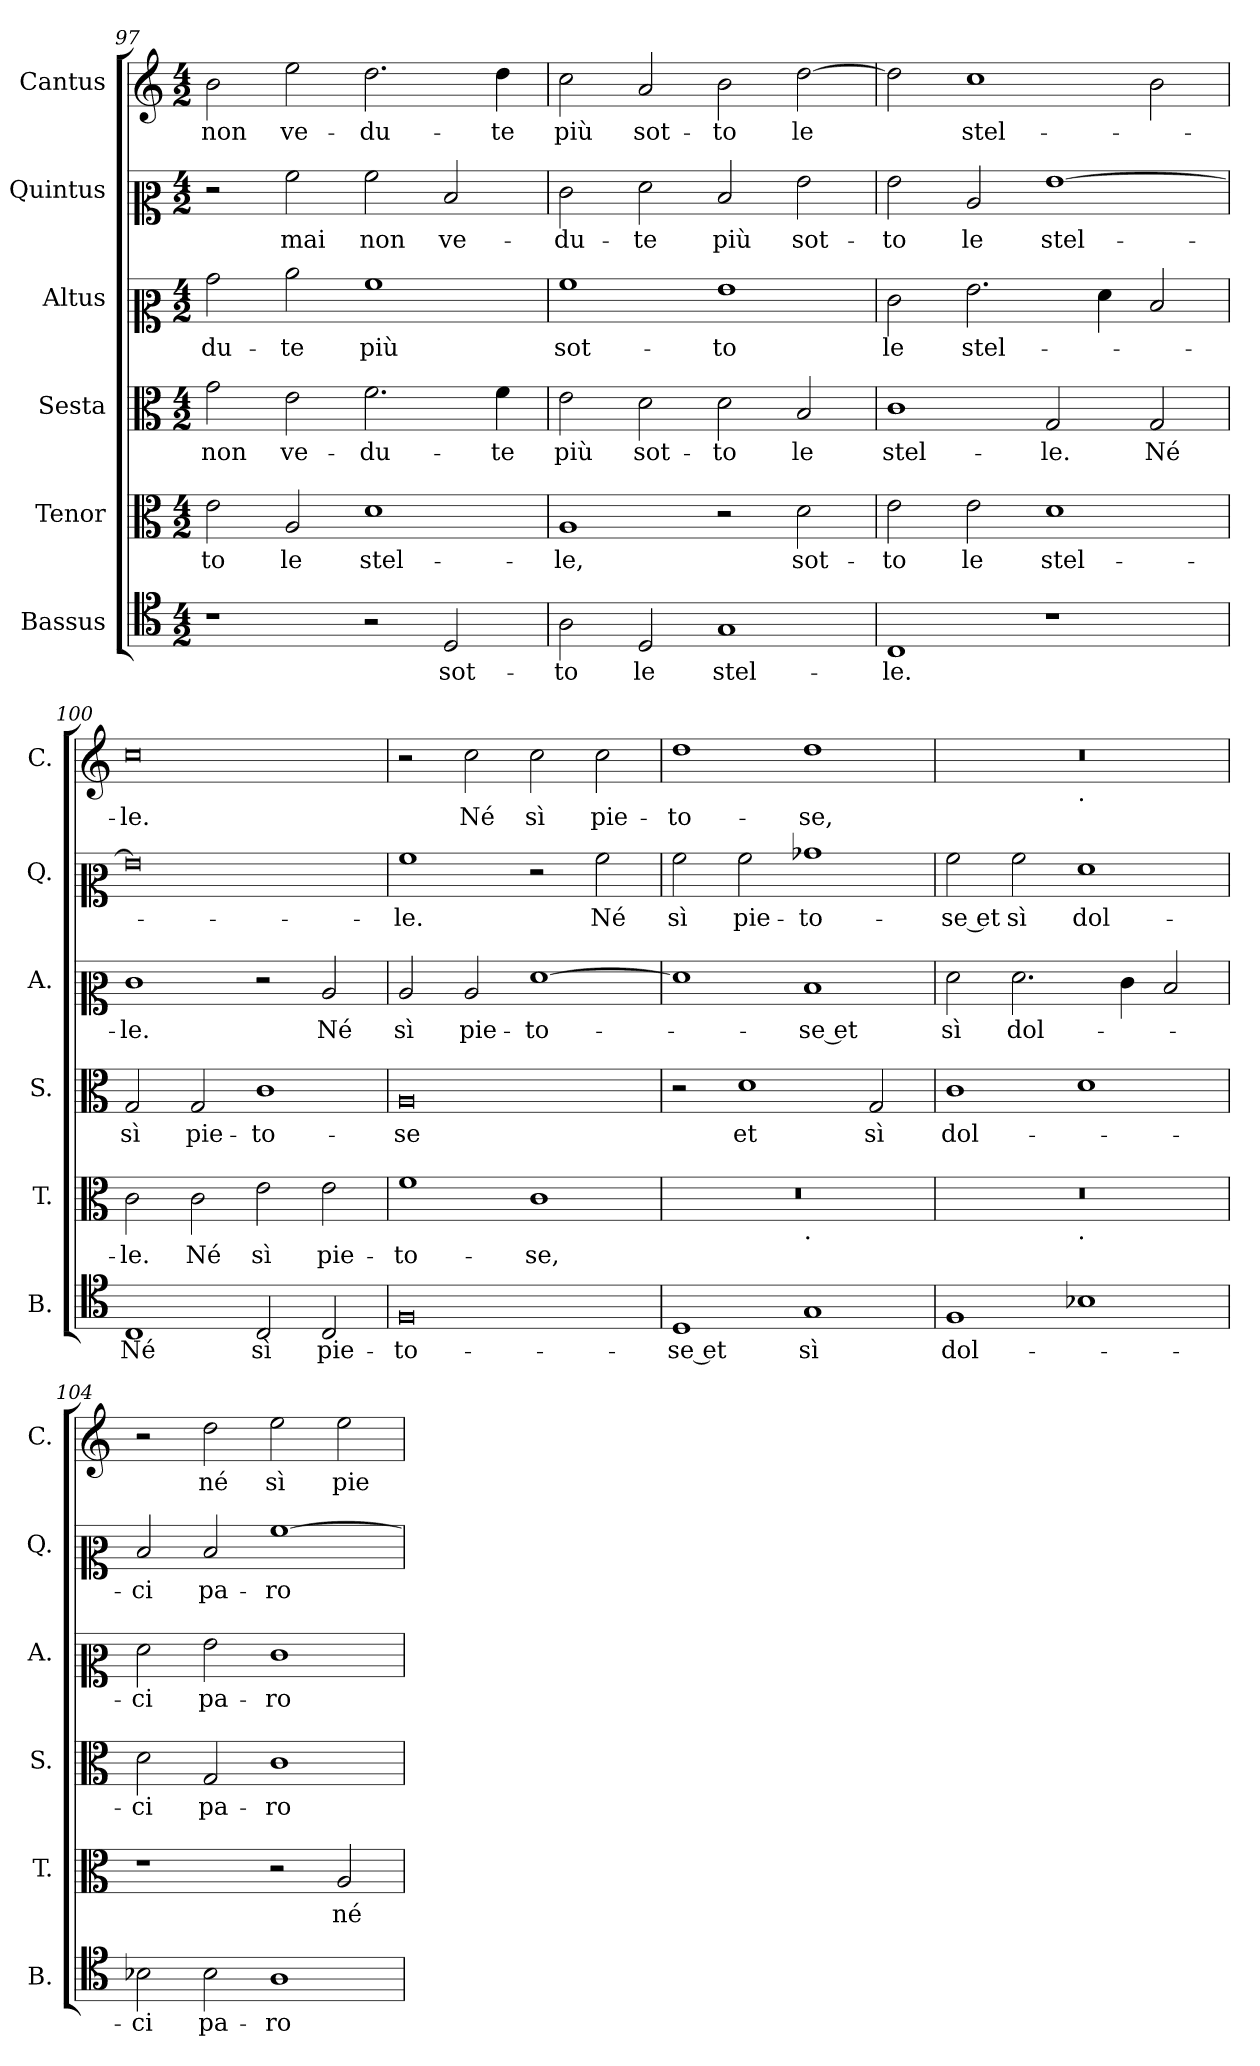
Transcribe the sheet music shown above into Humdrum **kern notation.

**kern	**text	**kern	**text	**kern	**text	**kern	**text	**kern	**text	**kern	**text
*part6	*part6	*part5	*part5	*part4	*part4	*part3	*part3	*part2	*part2	*part1	*part1
*staff6	*staff6	*staff5	*staff5	*staff4	*staff4	*staff3	*staff3	*staff2	*staff2	*staff1	*staff1
*I"Bassus	*	*I"Tenor	*	*I"Sesta	*	*I"Altus	*	*I"Quintus	*	*I"Cantus	*
*I'B.	*	*I'T.	*	*I'S.	*	*I'A.	*	*I'Q.	*	*I'C.	*
*clefC4	*	*clefC3	*	*clefC3	*	*clefC2	*	*clefC2	*	*clefG2	*
*k[]	*	*k[]	*	*k[]	*	*k[]	*	*k[]	*	*k[]	*
*M4/2	*	*M4/2	*	*M4/2	*	*M4/2	*	*M4/2	*	*M4/2	*
=97	=97	=97	=97	=97	=97	=97	=97	=97	=97	=97	=97
1r	.	2e\	-to	2g\	non	2b\	-du-	2r	.	2b\	non
.	.	2A/	le	2e\	ve-	2cc\	-te	2a\	mai	2ee\	ve-
2r	.	1d	stel-	2.f\	-du-	1a	più	2a\	non	2.dd\	-du-
2D/	sot-	.	.	.	.	.	.	2d/	ve-	.	.
.	.	.	.	4f\	-te	.	.	.	.	4dd\	-te
=98	=98	=98	=98	=98	=98	=98	=98	=98	=98	=98	=98
2A\	-to	1A	-le,	2e\	più	1a	sot-	2e\	-du-	2cc\	più
2D/	le	.	.	2d\	sot-	.	.	2f\	-te	2a/	sot-
1G	stel-	2r	.	2d\	-to	1g	-to	2d/	più	2b\	-to
.	.	2d\	sot-	2B/	le	.	.	2g\	sot-	[2dd\	le
=99	=99	=99	=99	=99	=99	=99	=99	=99	=99	=99	=99
1C	-le.	2e\	-to	1c	stel-	2e\	le	2g\	-to	2dd\]	.
.	.	2e\	le	.	.	2.g\	stel-	2c/	le	1cc	stel-
1r	.	1d	stel-	2G/	-le.	.	.	[1g	stel-	.	.
.	.	.	.	.	.	4f\	.	.	.	.	.
.	.	.	.	2G/	Né	2d/	.	.	.	2b\	.
=100	=100	=100	=100	=100	=100	=100	=100	=100	=100	=100	=100
1C	Né	2c\	-le.	2G/	sì	1e	-le.	0g]	.	0cc	-le.
.	.	2c\	Né	2G/	pie-	.	.	.	.	.	.
2C/	sì	2e\	sì	1c	-to-	2r	.	.	.	.	.
2C/	pie-	2e\	pie-	.	.	2c/	Né	.	.	.	.
=101	=101	=101	=101	=101	=101	=101	=101	=101	=101	=101	=101
0F	-to-	1f	-to-	0A	-se	2c/	sì	1a	-le.	2r	.
.	.	.	.	.	.	2c/	pie-	.	.	2cc\	Né
.	.	1c	-se,	.	.	[1f	-to-	2r	.	2cc\	sì
.	.	.	.	.	.	.	.	2a\	Né	2cc\	pie-
!!LO:PB:g=z
=102	=102	=102	=102	=102	=102	=102	=102	=102	=102	=102	=102
*	*	*^	*	*	*	*	*	*	*	*	*
1D	-se et	0r	1ryy	.	2r	.	1f]	.	2a\	sì	1dd	-to-
.	.	.	.	.	1d	et	.	.	2a\	pie-	.	.
!	!	!	!LO:TX:b:t=.	!	!	!	!	!	!	!	!	!
1G	sì	.	1ryy	.	.	.	1d	-se et	1b-X	-to-	1dd	-se,
.	.	.	.	.	2G/	sì	.	.	.	.	.	.
=103	=103	=103	=103	=103	=103	=103	=103	=103	=103	=103	=103	=103
*	*	*	*	*	*	*	*	*	*	*	*^	*
1F	dol-	0r	1ryy	.	1c	dol-	2f\	sì	2a\	-se et	0r	1ryy	.
.	.	.	.	.	.	.	2.f\	dol-	2a\	sì	.	.	.
!	!	!	!	!	!	!	!	!	!	!	!	!LO:TX:b:t=.	!
!	!	!	!LO:TX:b:t=.	!	!	!	!	!	!	!	!	!	!
1B-X	.	.	1ryy	.	1d	.	.	.	1f	dol-	.	1ryy	.
.	.	.	.	.	.	.	4e\	.	.	.	.	.	.
.	.	.	.	.	.	.	2d/	.	.	.	.	.	.
*	*	*v	*v	*	*	*	*	*	*	*	*v	*v	*
=104	=104	=104	=104	=104	=104	=104	=104	=104	=104	=104	=104
2B-X\	-ci	1r	.	2d\	-ci	2f\	-ci	2d/	-ci	2r	.
2B-\	pa-	.	.	2G/	pa-	2g\	pa-	2d/	pa-	2dd\	né
1A	-ro-	2r	.	1c	-ro-	1e	-ro-	[1a	-ro-	2ee\	sì
.	.	2A/	né	.	.	.	.	.	.	2ee\	pie-
=	=	=	=	=	=	=	=	=	=	=	=
*-	*-	*-	*-	*-	*-	*-	*-	*-	*-	*-	*-
